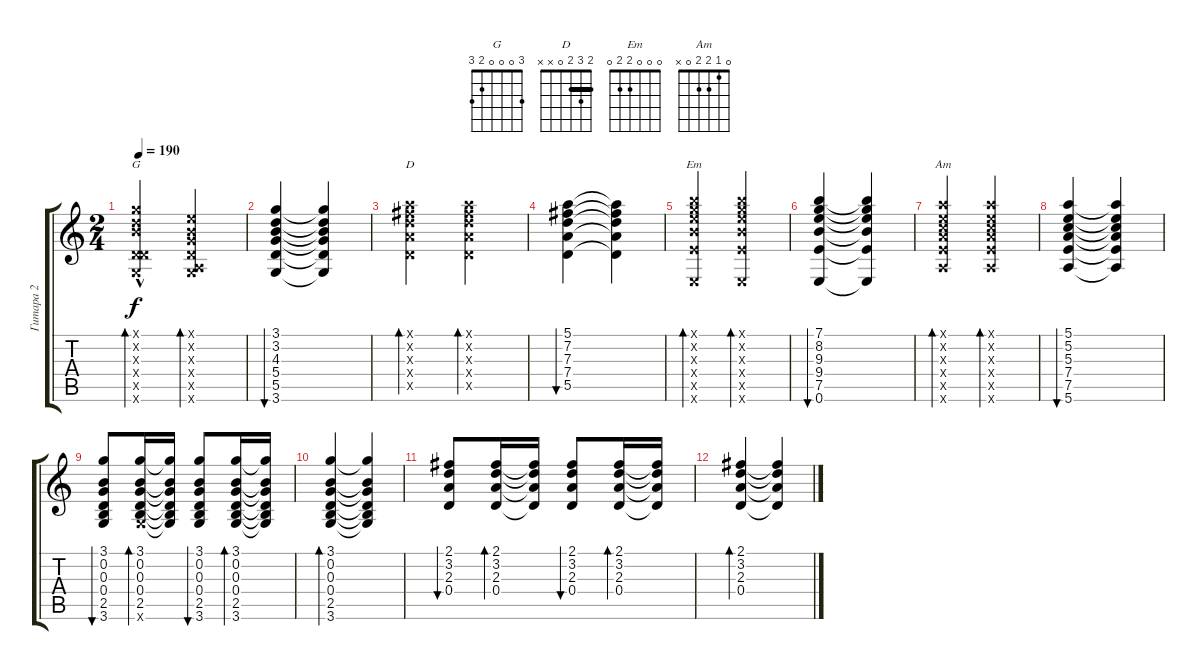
\track ("Гитара 2" "Гитара 2") {instrument electricguitarmuted}
\staff {score tabs}
\tuning (E4 B3 G3 D3 A2 E2) {hide}
\chord ("G" 3 0 0 0 2 3)
\chord ("D" 2 3 2 0 x x) {barre 2}
\chord ("Em" 0 0 0 2 2 0)
\chord ("Am" 0 1 2 2 0 x)
\ts (2 4)
\tempo 190
\clef g2
\ks c
(3.1{x} 3.2{x} 4.3{hac x} 0.4{x} 5.5{x} 3.6{x}).4{bd 60 ch "G" dy f} (0.1{x} 0.2{x} 0.3{x} 0.4{x} 0.5{x} 3.6{x}).4{bd 60} |
(3.1 3.2 4.3 5.4 5.5 3.6).4{bu 60} (3.1{t} 3.2{t} 4.3{t} 5.4{t} 5.5{t} 3.6{t}).4 |
(5.1{x} 7.2{x} 7.3{x} 7.4{x} 5.5{x}).4{bd 60 ch "D"} (5.1{x} 7.2{x} 7.3{x} 7.4{x} 5.5{x}).4{bd 60} |
(5.1 7.2 7.3 7.4 5.5).4{bu 60} (5.1{t} 7.2{t} 7.3{t} 7.4{t} 5.5{t}).4 |
(7.1{x} 8.2{x} 9.3{x} 9.4{x} 7.5{x} 0.6{x}).4{bd 60 ch "Em"} (7.1{x} 8.2{x} 9.3{x} 9.4{x} 7.5{x} 0.6{x}).4{bd 60} |
(7.1 8.2 9.3 9.4 7.5 0.6).4{bu 60} (7.1{t} 8.2{t} 9.3{t} 9.4{t} 7.5{t} 0.6{t}).4 |
(5.1{x} 5.2{x} 5.3{x} 7.4{x} 7.5{x} 5.6{x}).4{bd 60 ch "Am"} (5.1{x} 5.2{x} 5.3{x} 7.4{x} 7.5{x} 5.6{x}).4{bd 60} |
(5.1 5.2 5.3 7.4 7.5 5.6).4{bu 60} (5.1{t} 5.2{t} 5.3{t} 7.4{t} 7.5{t} 5.6{t}).4 |
(3.1 0.2 0.3 0.4 2.5 3.6).8{bu 60} (3.1 0.2 0.3 0.4 2.5 3.6{x}).16{bd 60} (3.1{t} 0.2{t} 0.3{t} 0.4{t} 2.5{t} 3.6{t}).16 (3.1 0.2 0.3 0.4 2.5 3.6).8{bu 60} (3.1 0.2 0.3 0.4 2.5 3.6).16{bd 60} (3.1{t} 0.2{t} 0.3{t} 0.4{t} 2.5{t} 3.6{t}).16 |
(3.1 0.2 0.3 0.4 2.5 3.6).4{bd 60} (3.1{t} 0.2{t} 0.3{t} 0.4{t} 2.5{t} 3.6{t}).4 |
(2.1 3.2 2.3 0.4).8{bu 60} (2.1 3.2 2.3 0.4).16{bd 60} (2.1{t} 3.2{t} 2.3{t} 0.4{t}).16 (2.1 3.2 2.3 0.4).8{bu 60} (2.1 3.2 2.3 0.4).16{bd 60} (2.1{t} 3.2{t} 2.3{t} 0.4{t}).16 |
(2.1 3.2 2.3 0.4).4{bd 60} (2.1{t} 3.2{t} 2.3{t} 0.4{t}).4
